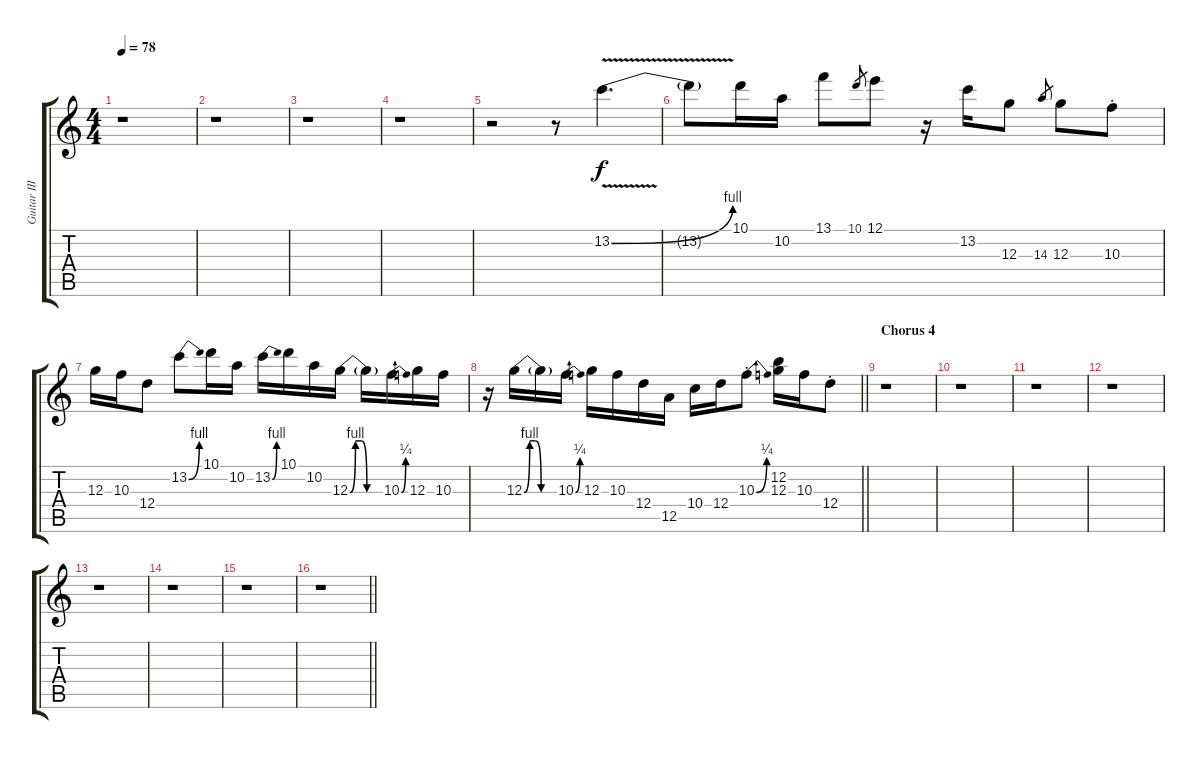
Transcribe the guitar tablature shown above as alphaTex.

\track ("Guitar III" "Guitar III") {instrument distortionguitar}
\staff {score tabs}
\tuning (E4 B3 G3 D3 A2 E2) {hide}
\ts (4 4)
\tempo 78
\clef g2
\ks c
r.1{dy f} |
r.1 |
r.1 |
r.1 |
r.2 r.8 13.2{be (bend 0 0 60 4) v}.4{d} |
13.2{t}.8 10.1.16 10.2.16 13.1.8 10.1.8{gr} 12.1.8 r.16 13.2.16 12.3.8 14.3.8{gr} 12.3.8 10.3{st}.8 |
12.3.16 10.3.16 12.4.8 13.2{be (bend 0 0 60 4)}.8 10.1.16 10.2.16 13.2{be (bend 0 0 60 4)}.16 10.1.16 10.2.16 12.3{be (custom 0 0 10 4 20 4 30 0 60 0)}.16 12.3{t}.16 10.3{be (bend 0 0 60 1)}.16 12.3.16 10.3.16 |
\barLineRight lightlight
r.16 12.3{be (custom 0 0 10 4 20 4 30 0 60 0)}.16 12.3{t}.16 10.3{be (bend 0 0 60 1)}.16 12.3.16 10.3.16 12.4.16 12.5.16 10.4.16 12.4.16 10.3{be (bend 0 0 60 1) st}.8 (12.2 12.3).16 10.3.16 12.4{st}.8 |
\section ("" "Chorus 4")
r.1 |
r.1 |
r.1 |
r.1 |
r.1 |
r.1 |
r.1 |
\barLineRight lightlight
r.1
